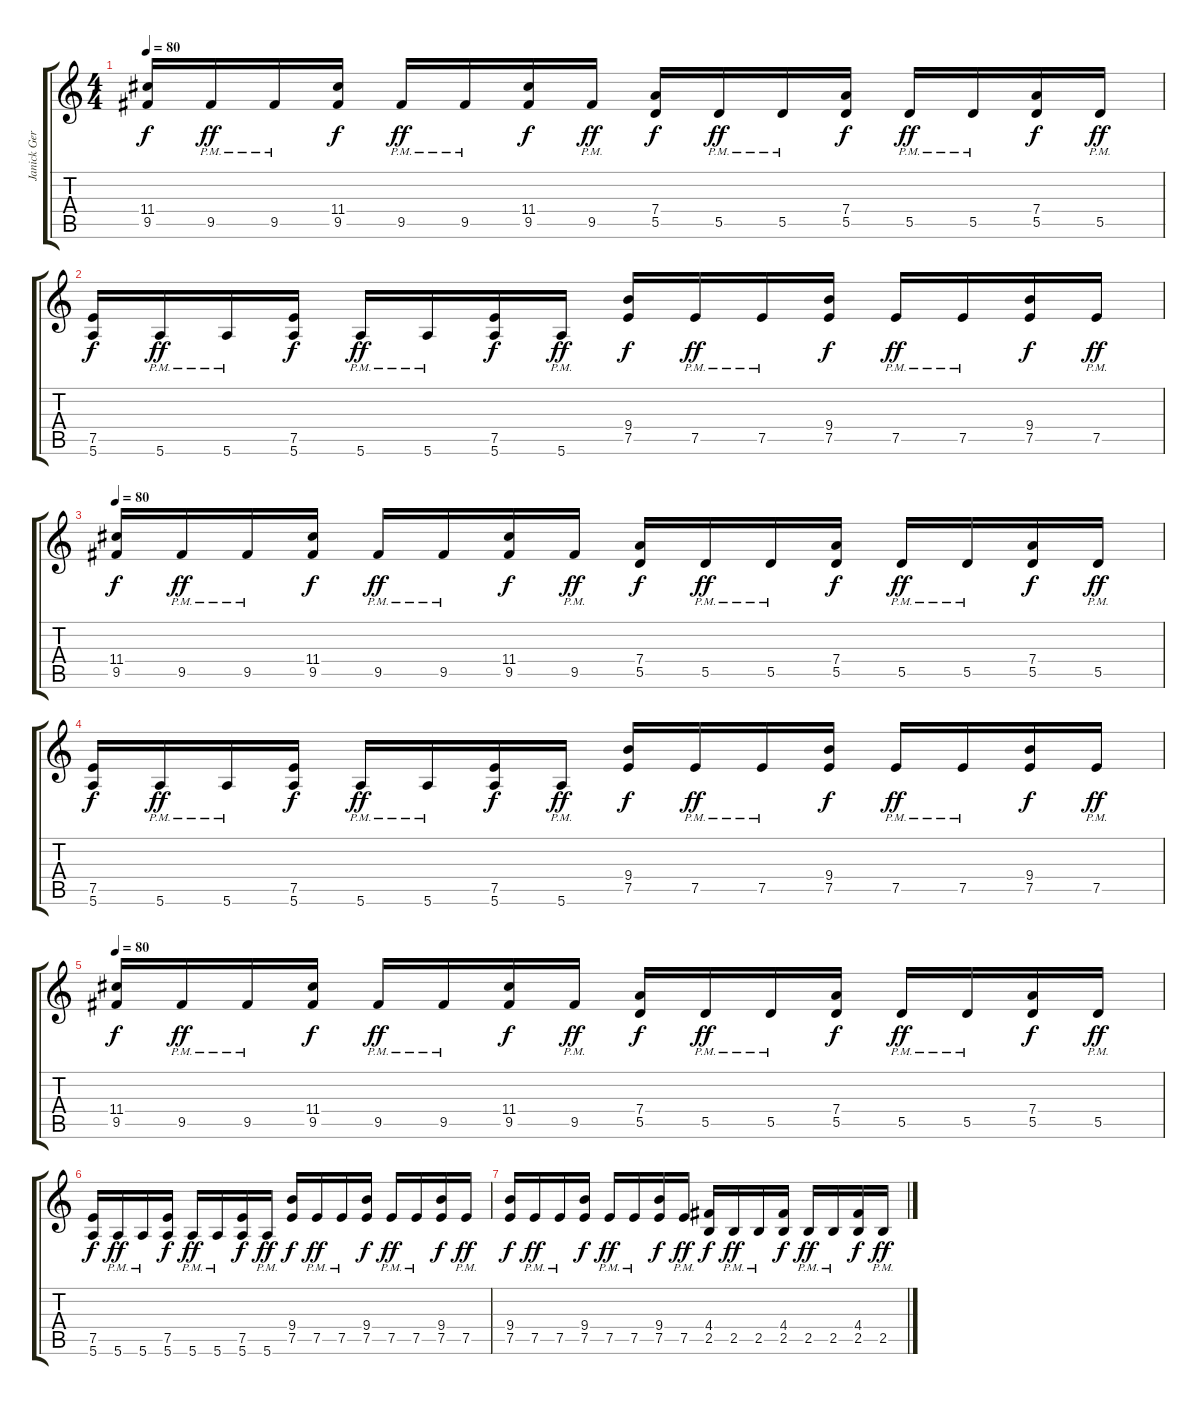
\track ("Janick Gers" "Janick Ger") {instrument overdrivenguitar}
\staff {score tabs}
\tuning (E4 B3 G3 D3 A2 E2) {hide}
\ts (4 4)
\tempo 80
\clef g2
\ks c
(11.4 9.5).16{dy f} 9.5{pm}.16{dy ff} 9.5{pm}.16 (11.4 9.5).16{dy f} 9.5{pm}.16{dy ff} 9.5{pm}.16 (11.4 9.5).16{dy f} 9.5{pm}.16{dy ff} (7.4 5.5).16{dy f} 5.5{pm}.16{dy ff} 5.5{pm}.16 (7.4 5.5).16{dy f} 5.5{pm}.16{dy ff} 5.5{pm}.16 (7.4 5.5).16{dy f} 5.5{pm}.16{dy ff} |
(7.5 5.6).16{dy f} 5.6{pm}.16{dy ff} 5.6{pm}.16 (7.5 5.6).16{dy f} 5.6{pm}.16{dy ff} 5.6{pm}.16 (7.5 5.6).16{dy f} 5.6{pm}.16{dy ff} (9.4 7.5).16{dy f} 7.5{pm}.16{dy ff} 7.5{pm}.16 (9.4 7.5).16{dy f} 7.5{pm}.16{dy ff} 7.5{pm}.16 (9.4 7.5).16{dy f} 7.5{pm}.16{dy ff} |
\tempo 80
(11.4 9.5).16{dy f} 9.5{pm}.16{dy ff} 9.5{pm}.16 (11.4 9.5).16{dy f} 9.5{pm}.16{dy ff} 9.5{pm}.16 (11.4 9.5).16{dy f} 9.5{pm}.16{dy ff} (7.4 5.5).16{dy f} 5.5{pm}.16{dy ff} 5.5{pm}.16 (7.4 5.5).16{dy f} 5.5{pm}.16{dy ff} 5.5{pm}.16 (7.4 5.5).16{dy f} 5.5{pm}.16{dy ff} |
(7.5 5.6).16{dy f} 5.6{pm}.16{dy ff} 5.6{pm}.16 (7.5 5.6).16{dy f} 5.6{pm}.16{dy ff} 5.6{pm}.16 (7.5 5.6).16{dy f} 5.6{pm}.16{dy ff} (9.4 7.5).16{dy f} 7.5{pm}.16{dy ff} 7.5{pm}.16 (9.4 7.5).16{dy f} 7.5{pm}.16{dy ff} 7.5{pm}.16 (9.4 7.5).16{dy f} 7.5{pm}.16{dy ff} |
\tempo 80
(11.4 9.5).16{dy f} 9.5{pm}.16{dy ff} 9.5{pm}.16 (11.4 9.5).16{dy f} 9.5{pm}.16{dy ff} 9.5{pm}.16 (11.4 9.5).16{dy f} 9.5{pm}.16{dy ff} (7.4 5.5).16{dy f} 5.5{pm}.16{dy ff} 5.5{pm}.16 (7.4 5.5).16{dy f} 5.5{pm}.16{dy ff} 5.5{pm}.16 (7.4 5.5).16{dy f} 5.5{pm}.16{dy ff} |
(7.5 5.6).16{dy f} 5.6{pm}.16{dy ff} 5.6{pm}.16 (7.5 5.6).16{dy f} 5.6{pm}.16{dy ff} 5.6{pm}.16 (7.5 5.6).16{dy f} 5.6{pm}.16{dy ff} (9.4 7.5).16{dy f} 7.5{pm}.16{dy ff} 7.5{pm}.16 (9.4 7.5).16{dy f} 7.5{pm}.16{dy ff} 7.5{pm}.16 (9.4 7.5).16{dy f} 7.5{pm}.16{dy ff} |
(9.4 7.5).16{dy f} 7.5{pm}.16{dy ff} 7.5{pm}.16 (9.4 7.5).16{dy f} 7.5{pm}.16{dy ff} 7.5{pm}.16 (9.4 7.5).16{dy f} 7.5{pm}.16{dy ff} (4.4 2.5).16{dy f} 2.5{pm}.16{dy ff} 2.5{pm}.16 (4.4 2.5).16{dy f} 2.5{pm}.16{dy ff} 2.5{pm}.16 (4.4 2.5).16{dy f} 2.5{pm}.16{dy ff}
